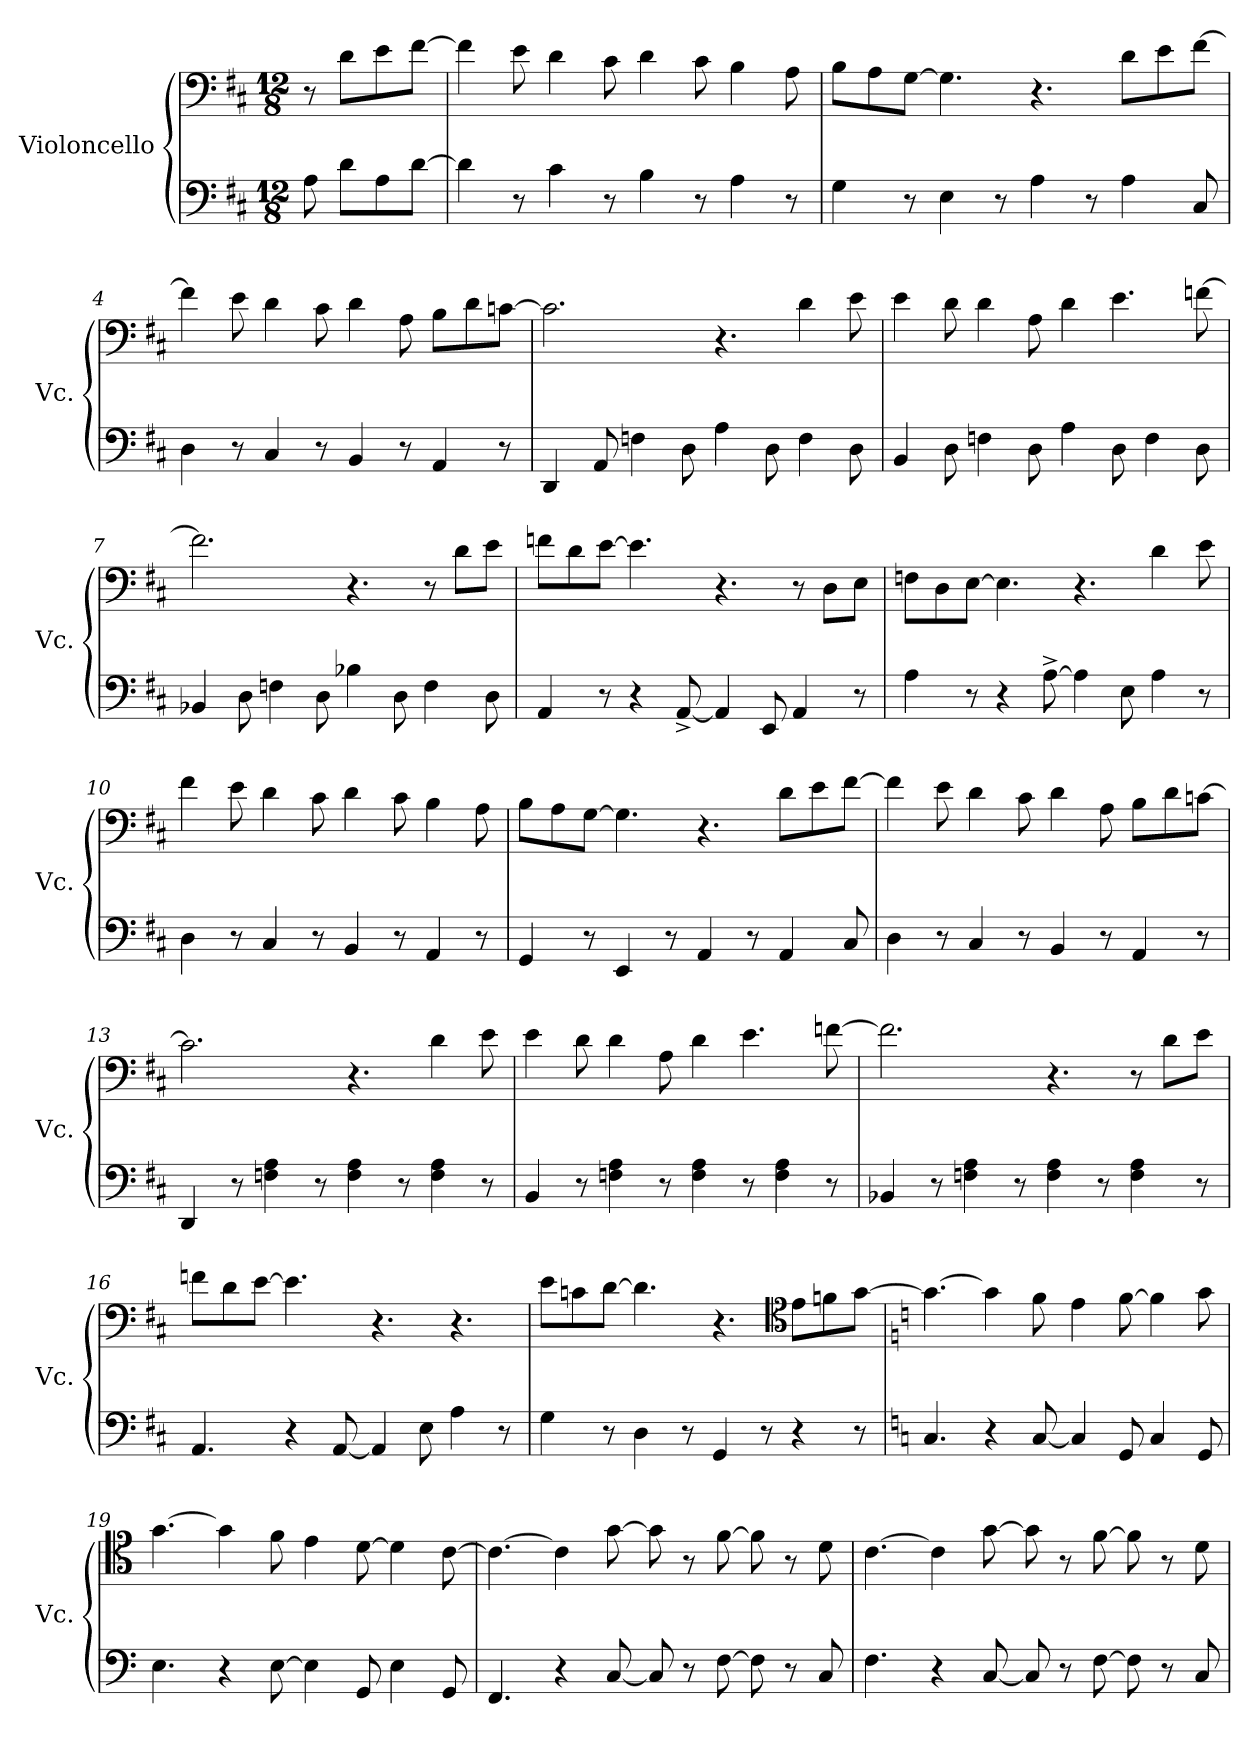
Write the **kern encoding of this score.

**kern	**kern
*part2	*part1
*staff2	*staff1
*I"Violoncello	*I"Violoncello
*I'Vc.	*I'Vc.
*clefF4	*clefF4
*k[f#c#]	*k[f#c#]
*M12/8	*M12/8
*MM165	*MM165
=1	=1
8A\	8r
8d\L	8d\L
8A\	8e\
[8d\J	[8f#\J
=2	=2
4d\]	4f#\]
8r	8e\
4c#\	4d\
8r	8c#\
4B\	4d\
8r	8c#\
4A\	4B\
8r	8A\
=3	=3
4G\	8B\L
.	8A\
8r	[8G\J
4E\	4.G\]
8r	.
4A\	4.r
8r	.
4A\	8d\L
.	8e\
8C#/	[8f#\J
!!LO:LB:g=z
=4	=4
4D\	4f#\]
8r	8e\
4C#/	4d\
8r	8c#\
4BB/	4d\
8r	8A\
4AA/	8B\L
.	8d\
8r	[8cn\J
=5	=5
4DD/	2.c\]
8AA/	.
4Fn\	.
8D\	.
4A\	4.r
8D\	.
4F\	4d\
8D\	8e\
=6	=6
4BB/	4e\
8D\	8d\
4Fn\	4d\
8D\	8A\
4A\	4d\
8D\	4.e\
4F\	.
8D\	[8fn\
!!LO:LB:g=z
=7	=7
4BB-X/	2.f\]
8D\	.
4Fn\	.
8D\	.
4B-X\	4.r
8D\	.
4F\	8r
.	8d\L
8D\	8e\J
=8	=8
4AA/	8fn\L
.	8d\
8r	[8e\J
4r	4.e\]
[8AA^/	.
4AA/]	4.r
8EE/	.
4AA/	8r
.	8D\L
8r	8E\J
=9	=9
4A\	8Fn\L
.	8D\
8r	[8E\J
4r	4.E\]
[8A^\	.
4A\]	4.r
8E\	.
4A\	4d\
8r	8e\
!!LO:LB:g=z
=10	=10
4D\	4f#\
8r	8e\
4C#/	4d\
8r	8c#\
4BB/	4d\
8r	8c#\
4AA/	4B\
8r	8A\
=11	=11
4GG/	8B\L
.	8A\
8r	[8G\J
4EE/	4.G\]
8r	.
4AA/	4.r
8r	.
4AA/	8d\L
.	8e\
8C#/	[8f#\J
=12	=12
4D\	4f#\]
8r	8e\
4C#/	4d\
8r	8c#\
4BB/	4d\
8r	8A\
4AA/	8B\L
.	8d\
8r	[8cn\J
!!LO:LB:g=z
=13	=13
4DD/	2.c\]
8r	.
4Fn\ 4A\	.
8r	.
4F\ 4A\	4.r
8r	.
4F\ 4A\	4d\
8r	8e\
=14	=14
4BB/	4e\
8r	8d\
4Fn\ 4A\	4d\
8r	8A\
4F\ 4A\	4d\
8r	4.e\
4F\ 4A\	.
8r	[8fn\
=15	=15
4BB-X/	2.f\]
8r	.
4Fn\ 4A\	.
8r	.
4F\ 4A\	4.r
8r	.
4F\ 4A\	8r
.	8d\L
8r	8e\J
!!LO:PB:g=z
=16	=16
4.AA/	8fn\L
.	8d\
.	[8e\J
4r	4.e\]
[8AA/	.
4AA/]	4.r
8E\	.
4A\	4.r
8r	.
=17	=17
4G\	8e\L
.	8cn\
8r	[8d\J
4D\	4.d\]
8r	.
4GG/	4.r
8r	.
*	*clefC4
4r	8e\L
.	8fn\
8r	[8g\J
=18	=18
*k[]	*k[]
4.C/	4.g\_
4r	4g\]
[8C/	8f\
4C/]	4e\
8GG/	[8f\
4C/	4f\]
8GG/	8g\
!!LO:LB:g=z
=19	=19
4.E\	[4.g\
4r	4g\]
[8E\	8f\
4E\]	4e\
8GG/	[8d\
4E\	4d\]
8GG/	[8c\
=20	=20
4.FF/	4.c\_
4r	4c\]
[8C/	[8g\
8C/]	8g\]
8r	8r
[8F\	[8f\
8F\]	8f\]
8r	8r
8C/	8d\
=21	=21
4.F\	[4.c\
4r	4c\]
[8C/	[8g\
8C/]	8g\]
8r	8r
[8F\	[8f\
8F\]	8f\]
8r	8r
8C/	8d\
=	=
*-	*-
